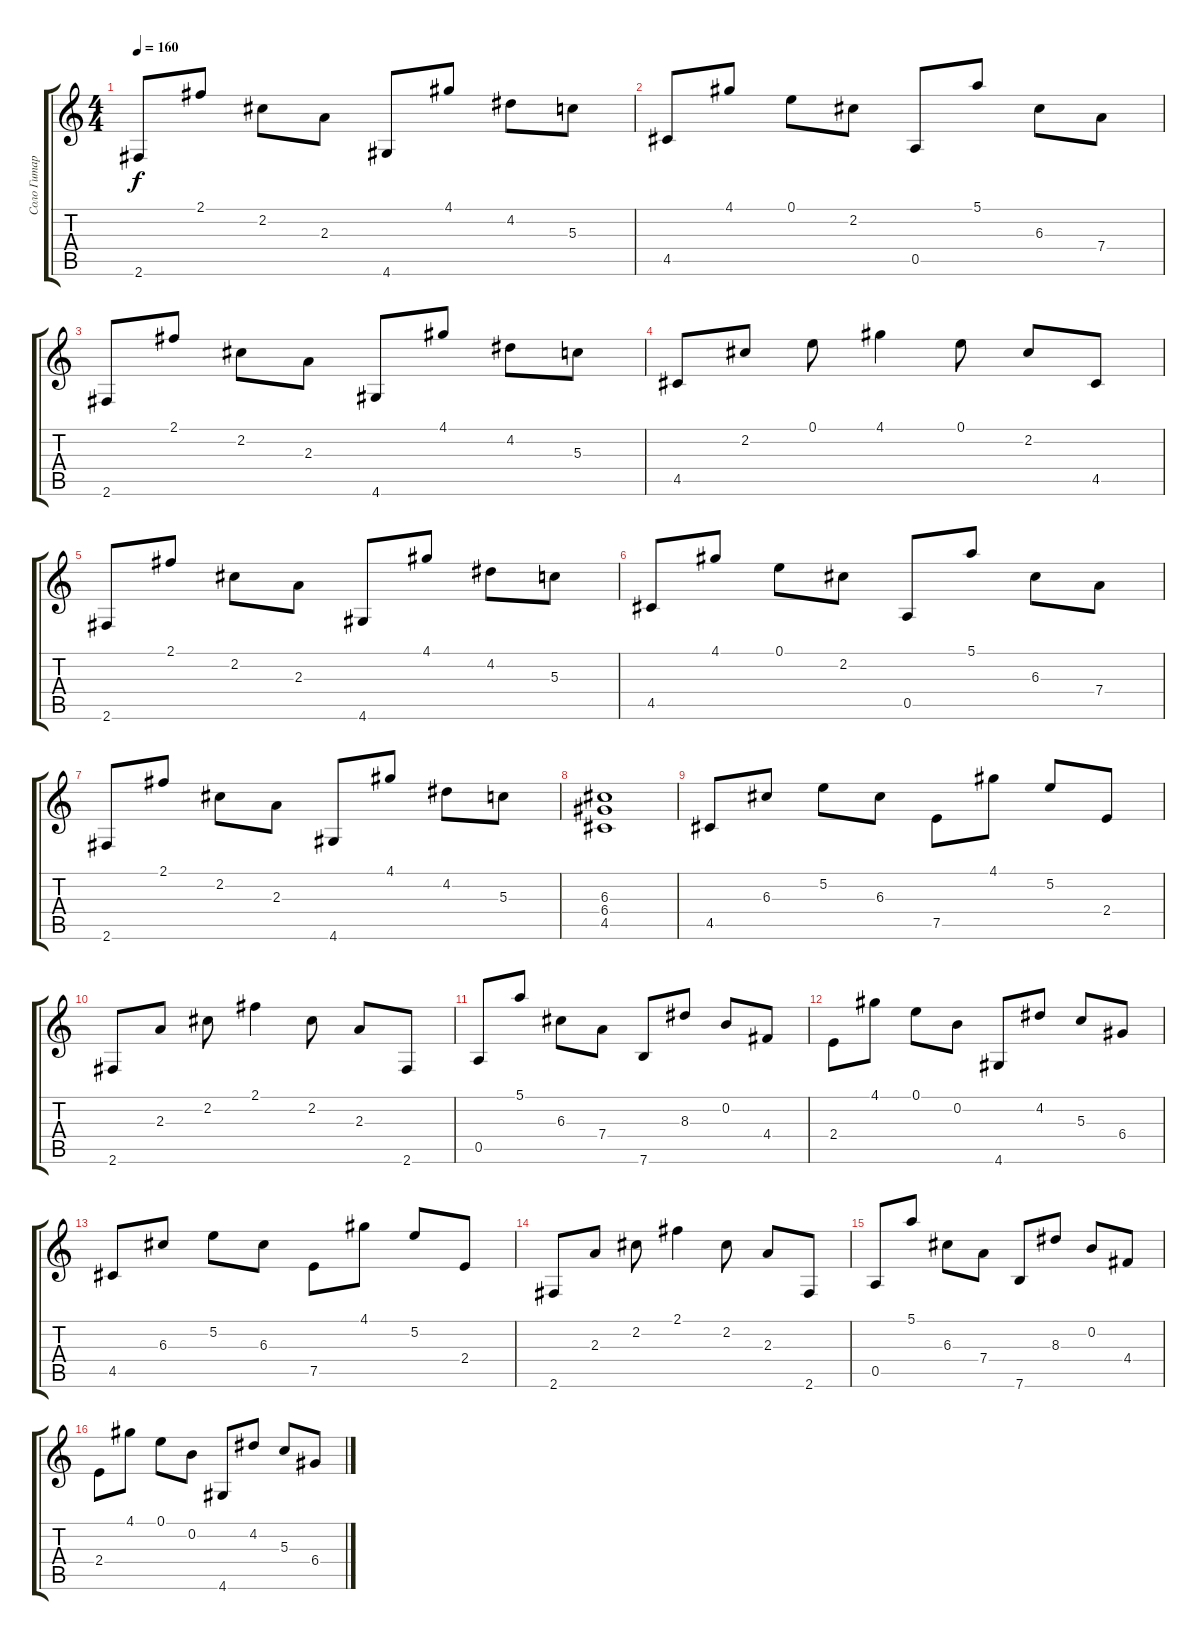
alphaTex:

\track ("Соло Гитара" "Соло Гитар") {instrument distortionguitar}
\staff {score tabs}
\tuning (E4 B3 G3 D3 A2 E2) {hide}
\ts (4 4)
\tempo 160
\clef g2
\ks c
2.6.8{dy f} 2.1.8 2.2.8 2.3.8 4.6.8 4.1.8 4.2.8 5.3.8 |
4.5.8 4.1.8 0.1.8 2.2.8 0.5.8 5.1.8 6.3.8 7.4.8 |
2.6.8 2.1.8 2.2.8 2.3.8 4.6.8 4.1.8 4.2.8 5.3.8 |
4.5.8 2.2.8 0.1.8 4.1.4 0.1.8 2.2.8 4.5.8 |
2.6.8 2.1.8 2.2.8 2.3.8 4.6.8 4.1.8 4.2.8 5.3.8 |
4.5.8 4.1.8 0.1.8 2.2.8 0.5.8 5.1.8 6.3.8 7.4.8 |
2.6.8 2.1.8 2.2.8 2.3.8 4.6.8 4.1.8 4.2.8 5.3.8 |
(6.3 6.4 4.5).1 |
4.5.8 6.3.8 5.2.8 6.3.8 7.5.8 4.1.8 5.2.8 2.4.8 |
2.6.8 2.3.8 2.2.8 2.1.4 2.2.8 2.3.8 2.6.8 |
0.5.8 5.1.8 6.3.8 7.4.8 7.6.8 8.3.8 0.2.8 4.4.8 |
2.4.8 4.1.8 0.1.8 0.2.8 4.6.8 4.2.8 5.3.8 6.4.8 |
4.5.8 6.3.8 5.2.8 6.3.8 7.5.8 4.1.8 5.2.8 2.4.8 |
2.6.8 2.3.8 2.2.8 2.1.4 2.2.8 2.3.8 2.6.8 |
0.5.8 5.1.8 6.3.8 7.4.8 7.6.8 8.3.8 0.2.8 4.4.8 |
2.4.8 4.1.8 0.1.8 0.2.8 4.6.8 4.2.8 5.3.8 6.4.8
